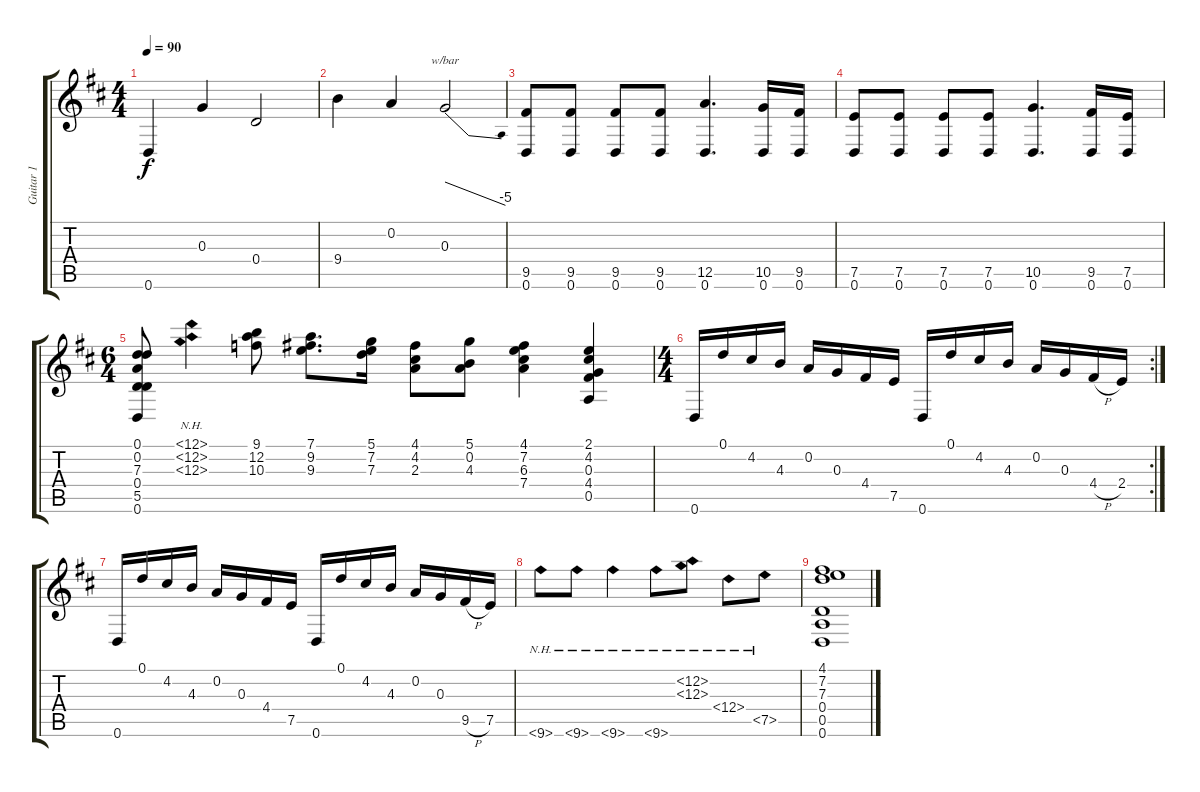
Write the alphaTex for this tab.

\track ("Guitar 1" "Guitar 1") {instrument acousticguitarnylon}
\staff {score tabs}
\tuning (D4 A3 G3 D3 A2 D2) {hide}
\ts (4 4)
\tempo 90
\clef g2
\ks d
0.6.4{dy f} 0.3.4 0.4.2 |
9.4.4 0.2.4 0.3.2{tbe (dive default 0 0 60 -20)} |
(9.5 0.6).8 (9.5 0.6).8 (9.5 0.6).8 (9.5 0.6).8 (12.5 0.6).4{d} (10.5 0.6).16 (9.5 0.6).16 |
(7.5 0.6).8 (7.5 0.6).8 (7.5 0.6).8 (7.5 0.6).8 (10.5 0.6).4{d} (9.5 0.6).16 (7.5 0.6).16 |
\ts (6 4)
(0.1 0.2 7.3 0.4 5.5 0.6).8 (12.1{nh} 12.2{nh} 12.3{nh}).4 (9.1 12.2 10.3).8 (7.1 9.2 9.3).8{d} (5.1 7.2 7.3).16 (4.1 4.2 2.3).8 (5.1 0.2 4.3).8 (4.1 7.2 6.3 7.4).4 (2.1 4.2 0.3 4.4 0.5).4 |
\rc 2
\ts (4 4)
0.6.16 0.1.16 4.2.16 4.3.16 0.2.16 0.3.16 4.4.16 7.5.16 0.6.16 0.1.16 4.2.16 4.3.16 0.2.16 0.3.16 4.4{h}.16 2.4.16 |
0.6.16 0.1.16 4.2.16 4.3.16 0.2.16 0.3.16 4.4.16 7.5.16 0.6.16 0.1.16 4.2.16 4.3.16 0.2.16 0.3.16 9.5{h}.16 7.5.16 |
9.6{nh}.8 9.6{nh}.8 9.6{nh}.4 9.6{nh}.8 (12.2{nh} 12.3{nh}).8 12.4{nh}.8 7.5{nh}.8 |
(4.1 7.2 7.3 0.4 0.5 0.6).1
